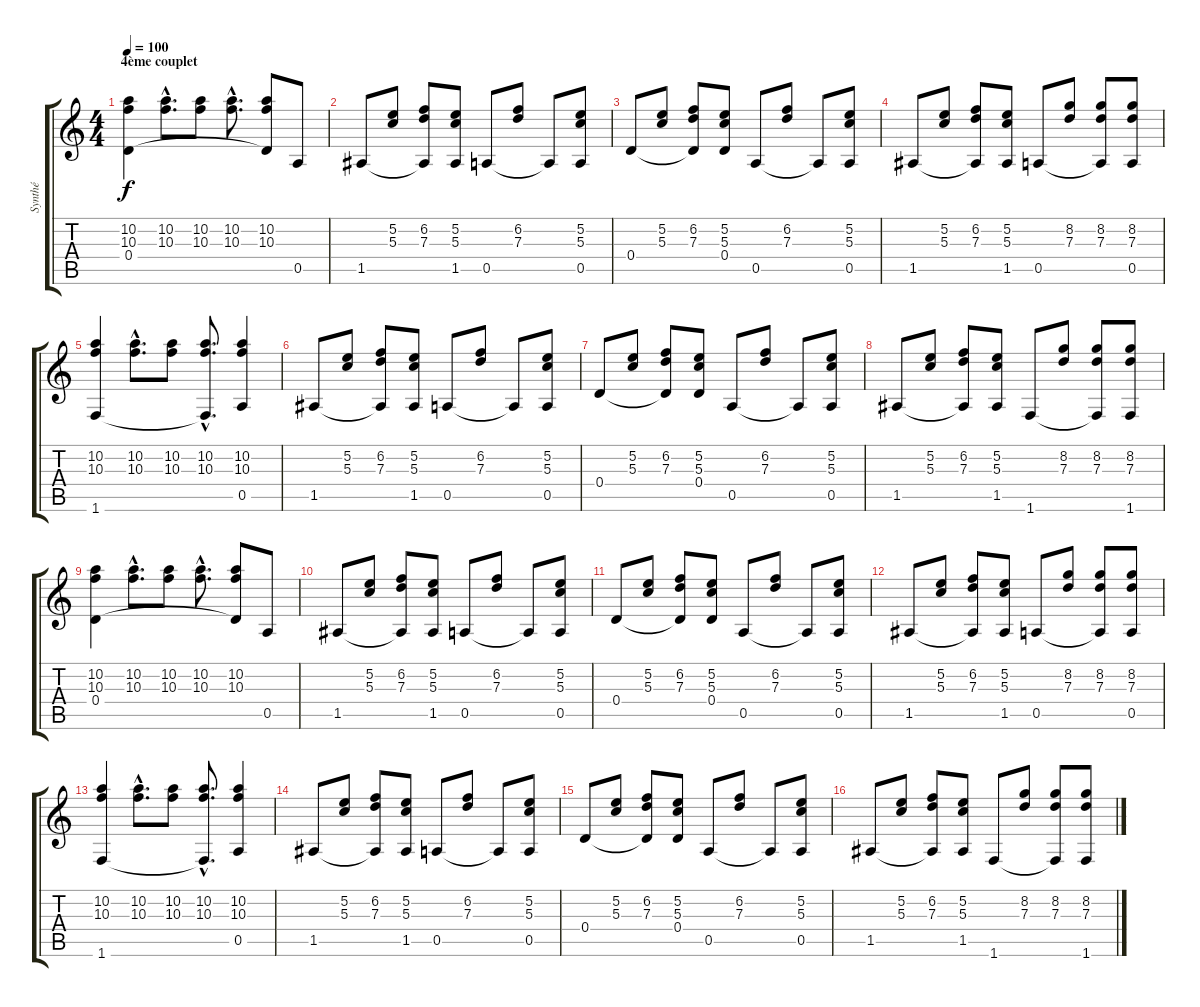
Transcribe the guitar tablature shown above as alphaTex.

\track ("Synthé" "Synthé") {instrument overdrivenguitar}
\staff {score tabs}
\tuning (E4 B3 G3 D3 A2 E2) {hide}
\ts (4 4)
\section ("" "4ème couplet")
\tempo 100
\clef g2
\ks c
(10.2 10.3 0.4).4{dy f} (10.2{hac} 10.3{hac}).8{d} (10.2 10.3).8 (10.2{hac} 10.3{hac}).8{d} (10.2 10.3 0.4{t}).8 0.5.8 |
1.5.8 (5.2 5.3).8 (6.2 7.3 1.5{t}).8 (5.2 5.3 1.5).8 0.5.8 (6.2 7.3).8 0.5{t}.8 (5.2 5.3 0.5).8 |
0.4.8 (5.2 5.3).8 (6.2 7.3 0.4{t}).8 (5.2 5.3 0.4).8 0.5.8 (6.2 7.3).8 0.5{t}.8 (5.2 5.3 0.5).8 |
1.5.8 (5.2 5.3).8 (6.2 7.3 1.5{t}).8 (5.2 5.3 1.5).8 0.5.8 (8.2 7.3).8 (8.2 7.3 0.5{t}).8 (8.2 7.3 0.5).8 |
(10.2 10.3 1.6).4 (10.2{hac} 10.3{hac}).8{d} (10.2 10.3).8 (10.2{hac} 10.3{hac} 1.6{hac t}).8{d} (10.2 10.3 0.5).4 |
1.5.8 (5.2 5.3).8 (6.2 7.3 1.5{t}).8 (5.2 5.3 1.5).8 0.5.8 (6.2 7.3).8 0.5{t}.8 (5.2 5.3 0.5).8 |
0.4.8 (5.2 5.3).8 (6.2 7.3 0.4{t}).8 (5.2 5.3 0.4).8 0.5.8 (6.2 7.3).8 0.5{t}.8 (5.2 5.3 0.5).8 |
1.5.8 (5.2 5.3).8 (6.2 7.3 1.5{t}).8 (5.2 5.3 1.5).8 1.6.8 (8.2 7.3).8 (8.2 7.3 1.6{t}).8 (8.2 7.3 1.6).8 |
(10.2 10.3 0.4).4 (10.2{hac} 10.3{hac}).8{d} (10.2 10.3).8 (10.2{hac} 10.3{hac}).8{d} (10.2 10.3 0.4{t}).8 0.5.8 |
1.5.8 (5.2 5.3).8 (6.2 7.3 1.5{t}).8 (5.2 5.3 1.5).8 0.5.8 (6.2 7.3).8 0.5{t}.8 (5.2 5.3 0.5).8 |
0.4.8 (5.2 5.3).8 (6.2 7.3 0.4{t}).8 (5.2 5.3 0.4).8 0.5.8 (6.2 7.3).8 0.5{t}.8 (5.2 5.3 0.5).8 |
1.5.8 (5.2 5.3).8 (6.2 7.3 1.5{t}).8 (5.2 5.3 1.5).8 0.5.8 (8.2 7.3).8 (8.2 7.3 0.5{t}).8 (8.2 7.3 0.5).8 |
(10.2 10.3 1.6).4 (10.2{hac} 10.3{hac}).8{d} (10.2 10.3).8 (10.2{hac} 10.3{hac} 1.6{hac t}).8{d} (10.2 10.3 0.5).4 |
1.5.8 (5.2 5.3).8 (6.2 7.3 1.5{t}).8 (5.2 5.3 1.5).8 0.5.8 (6.2 7.3).8 0.5{t}.8 (5.2 5.3 0.5).8 |
0.4.8 (5.2 5.3).8 (6.2 7.3 0.4{t}).8 (5.2 5.3 0.4).8 0.5.8 (6.2 7.3).8 0.5{t}.8 (5.2 5.3 0.5).8 |
1.5.8 (5.2 5.3).8 (6.2 7.3 1.5{t}).8 (5.2 5.3 1.5).8 1.6.8 (8.2 7.3).8 (8.2 7.3 1.6{t}).8 (8.2 7.3 1.6).8
